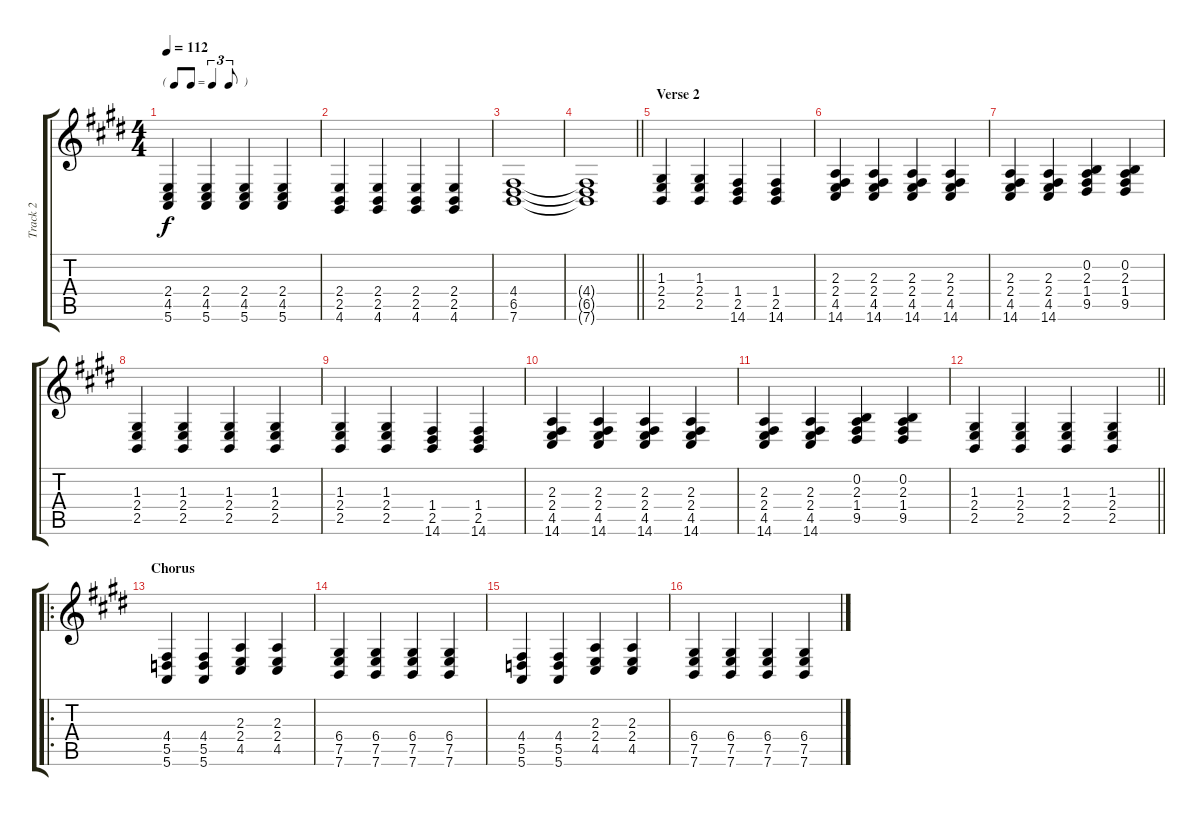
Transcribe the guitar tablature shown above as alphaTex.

\track ("Track 2" "Track 2") {instrument acousticgrandpiano}
\staff {score tabs}
\tuning (E4 B3 G3 D3 A2 E2) {hide}
\ts (4 4)
\tf triplet8th
\tempo 112
\clef g2
\ks e
(2.4 4.5 5.6).4{dy f} (2.4 4.5 5.6).4 (2.4 4.5 5.6).4 (2.4 4.5 5.6).4 |
(2.4 2.5 4.6).4 (2.4 2.5 4.6).4 (2.4 2.5 4.6).4 (2.4 2.5 4.6).4 |
(4.4 6.5 7.6).1 |
\barLineRight lightlight
(4.4{t} 6.5{t} 7.6{t}).1 |
\section ("" "Verse 2")
(1.3 2.4 2.5).4 (1.3 2.4 2.5).4 (1.4 2.5 14.6).4 (1.4 2.5 14.6).4 |
(2.3 2.4 4.5 14.6).4 (2.3 2.4 4.5 14.6).4 (2.3 2.4 4.5 14.6).4 (2.3 2.4 4.5 14.6).4 |
(2.3 2.4 4.5 14.6).4 (2.3 2.4 4.5 14.6).4 (0.2 2.3 1.4 9.5).4 (0.2 2.3 1.4 9.5).4 |
(1.3 2.4 2.5).4 (1.3 2.4 2.5).4 (1.3 2.4 2.5).4 (1.3 2.4 2.5).4 |
(1.3 2.4 2.5).4 (1.3 2.4 2.5).4 (1.4 2.5 14.6).4 (1.4 2.5 14.6).4 |
(2.3 2.4 4.5 14.6).4 (2.3 2.4 4.5 14.6).4 (2.3 2.4 4.5 14.6).4 (2.3 2.4 4.5 14.6).4 |
(2.3 2.4 4.5 14.6).4 (2.3 2.4 4.5 14.6).4 (0.2 2.3 1.4 9.5).4 (0.2 2.3 1.4 9.5).4 |
\barLineRight lightlight
(1.3 2.4 2.5).4 (1.3 2.4 2.5).4 (1.3 2.4 2.5).4 (1.3 2.4 2.5).4 |
\ro
\section ("" "Chorus")
(4.4 5.5 5.6).4 (4.4 5.5 5.6).4 (2.3 2.4 4.5).4 (2.3 2.4 4.5).4 |
(6.4 7.5 7.6).4 (6.4 7.5 7.6).4 (6.4 7.5 7.6).4 (6.4 7.5 7.6).4 |
(4.4 5.5 5.6).4 (4.4 5.5 5.6).4 (2.3 2.4 4.5).4 (2.3 2.4 4.5).4 |
(6.4 7.5 7.6).4 (6.4 7.5 7.6).4 (6.4 7.5 7.6).4 (6.4 7.5 7.6).4
